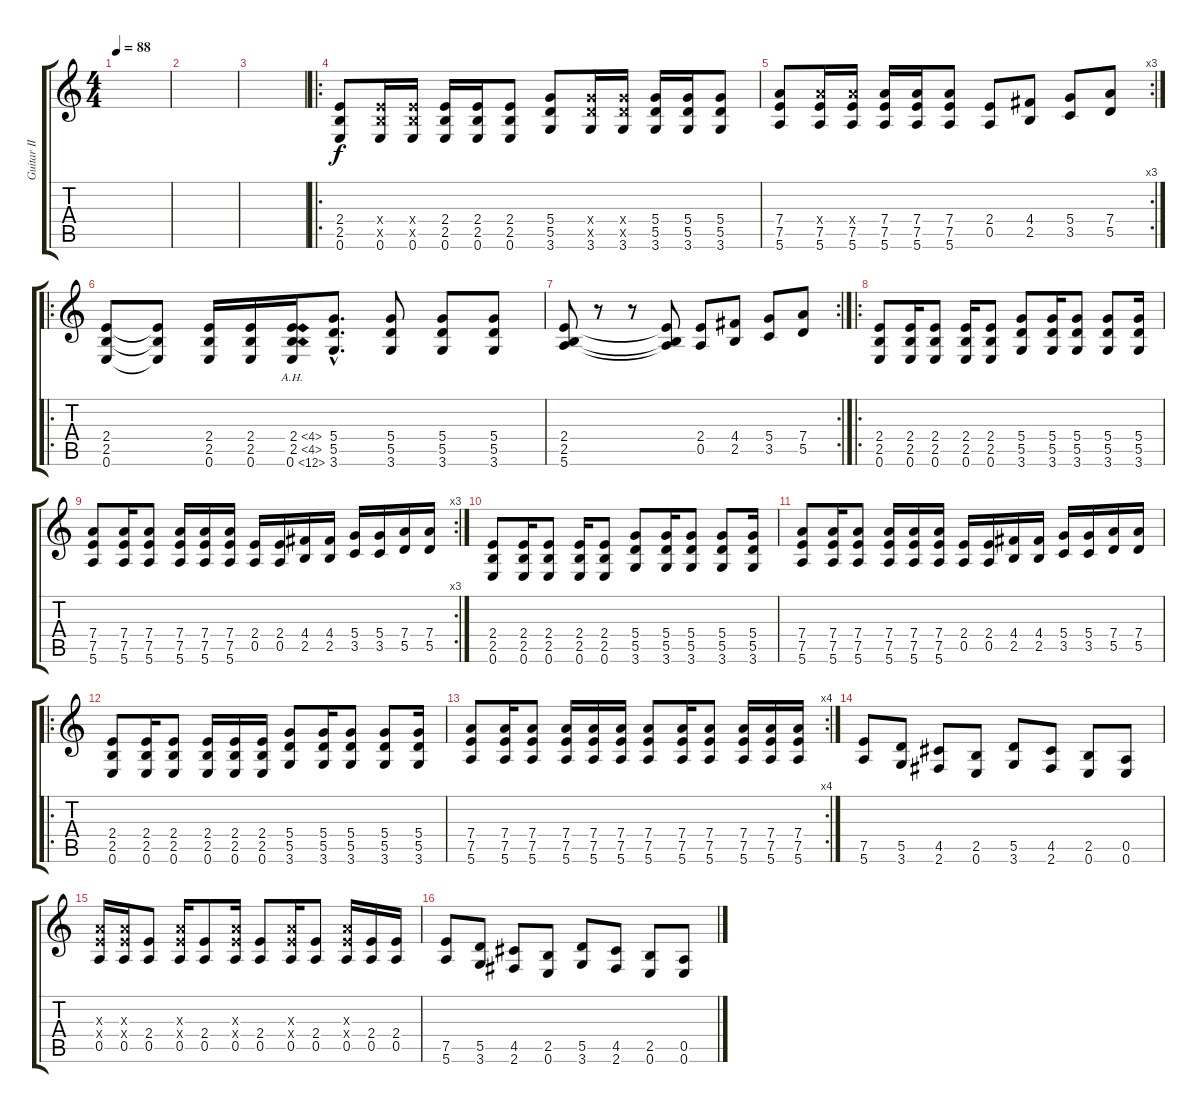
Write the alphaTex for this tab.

\track ("Guitar II" "Guitar II") {instrument distortionguitar}
\staff {score tabs}
\tuning (E4 B3 G3 D3 A2 E2) {hide}
\ts (4 4)
\tempo 88
\clef g2
\ks c
|
|
|
\ro
(2.4 2.5 0.6).8 (2.4{x} 2.5{x} 0.6).16 (2.4{x} 2.5{x} 0.6).16 (2.4 2.5 0.6).16 (2.4 2.5 0.6).16 (2.4 2.5 0.6).8 (5.4 5.5 3.6).8 (5.4{x} 5.5{x} 3.6).16 (5.4{x} 5.5{x} 3.6).16 (5.4 5.5 3.6).16 (5.4 5.5 3.6).16 (5.4 5.5 3.6).8 |
\rc 3
(7.4 7.5 5.6).8 (7.4{x} 7.5 5.6).16 (7.4{x} 7.5 5.6).16 (7.4 7.5 5.6).16 (7.4 7.5 5.6).16 (7.4 7.5 5.6).8 (2.4 0.5).8 (4.4 2.5).8 (5.4 3.5).8 (7.4 5.5).8 |
\ro
(2.4 2.5 0.6).8 (2.4{t} 2.5{t} 0.6{t}).8 (2.4 2.5 0.6).16 (2.4 2.5 0.6).16 (2.4{ah 2} 2.5{ah 2} 0.6{ah 12}).16 (5.4{hac} 5.5{hac} 3.6{hac}).8{d} (5.4 5.5 3.6).8 (5.4 5.5 3.6).8 (5.4 5.5 3.6).8 |
\rc 2
(2.4 2.5 5.6).8 r.8 r.8 (2.4{t} 2.5{t} 5.6{t}).8 (2.4 0.5).8 (4.4 2.5).8 (5.4 3.5).8 (7.4 5.5).8 |
\ro
(2.4 2.5 0.6).8 (2.4 2.5 0.6).16 (2.4 2.5 0.6).8 (2.4 2.5 0.6).16 (2.4 2.5 0.6).8 (5.4 5.5 3.6).8 (5.4 5.5 3.6).16 (5.4 5.5 3.6).8 (5.4 5.5 3.6).8 (5.4 5.5 3.6).16 |
\rc 3
(7.4 7.5 5.6).8 (7.4 7.5 5.6).16 (7.4 7.5 5.6).8 (7.4 7.5 5.6).16 (7.4 7.5 5.6).16 (7.4 7.5 5.6).16 (2.4 0.5).16 (2.4 0.5).16 (4.4 2.5).16 (4.4 2.5).16 (5.4 3.5).16 (5.4 3.5).16 (7.4 5.5).16 (7.4 5.5).16 |
(2.4 2.5 0.6).8 (2.4 2.5 0.6).16 (2.4 2.5 0.6).8 (2.4 2.5 0.6).16 (2.4 2.5 0.6).8 (5.4 5.5 3.6).8 (5.4 5.5 3.6).16 (5.4 5.5 3.6).8 (5.4 5.5 3.6).8 (5.4 5.5 3.6).16 |
(7.4 7.5 5.6).8 (7.4 7.5 5.6).16 (7.4 7.5 5.6).8 (7.4 7.5 5.6).16 (7.4 7.5 5.6).16 (7.4 7.5 5.6).16 (2.4 0.5).16 (2.4 0.5).16 (4.4 2.5).16 (4.4 2.5).16 (5.4 3.5).16 (5.4 3.5).16 (7.4 5.5).16 (7.4 5.5).16 |
\ro
(2.4 2.5 0.6).8 (2.4 2.5 0.6).16 (2.4 2.5 0.6).8 (2.4 2.5 0.6).16 (2.4 2.5 0.6).16 (2.4 2.5 0.6).16 (5.4 5.5 3.6).8 (5.4 5.5 3.6).16 (5.4 5.5 3.6).8 (5.4 5.5 3.6).8 (5.4 5.5 3.6).16 |
\rc 4
(7.4 7.5 5.6).8 (7.4 7.5 5.6).16 (7.4 7.5 5.6).8 (7.4 7.5 5.6).16 (7.4 7.5 5.6).16 (7.4 7.5 5.6).16 (7.4 7.5 5.6).8 (7.4 7.5 5.6).16 (7.4 7.5 5.6).8 (7.4 7.5 5.6).16 (7.4 7.5 5.6).16 (7.4 7.5 5.6).16 |
(7.5 5.6).8 (5.5 3.6).8 (4.5 2.6).8 (2.5 0.6).8 (5.5 3.6).8 (4.5 2.6).8 (2.5 0.6).8 (0.5 0.6).8 |
(2.3{x} 2.4{x} 0.5).16 (2.3{x} 2.4{x} 0.5).16 (2.4 0.5).8 (2.3{x} 2.4{x} 0.5).16 (2.4 0.5).8 (2.3{x} 2.4{x} 0.5).16 (2.4 0.5).8 (2.3{x} 2.4{x} 0.5).16 (2.4 0.5).8 (2.3{x} 2.4{x} 0.5).16 (2.4 0.5).16 (2.4 0.5).16 |
(7.5 5.6).8 (5.5 3.6).8 (4.5 2.6).8 (2.5 0.6).8 (5.5 3.6).8 (4.5 2.6).8 (2.5 0.6).8 (0.5 0.6).8
